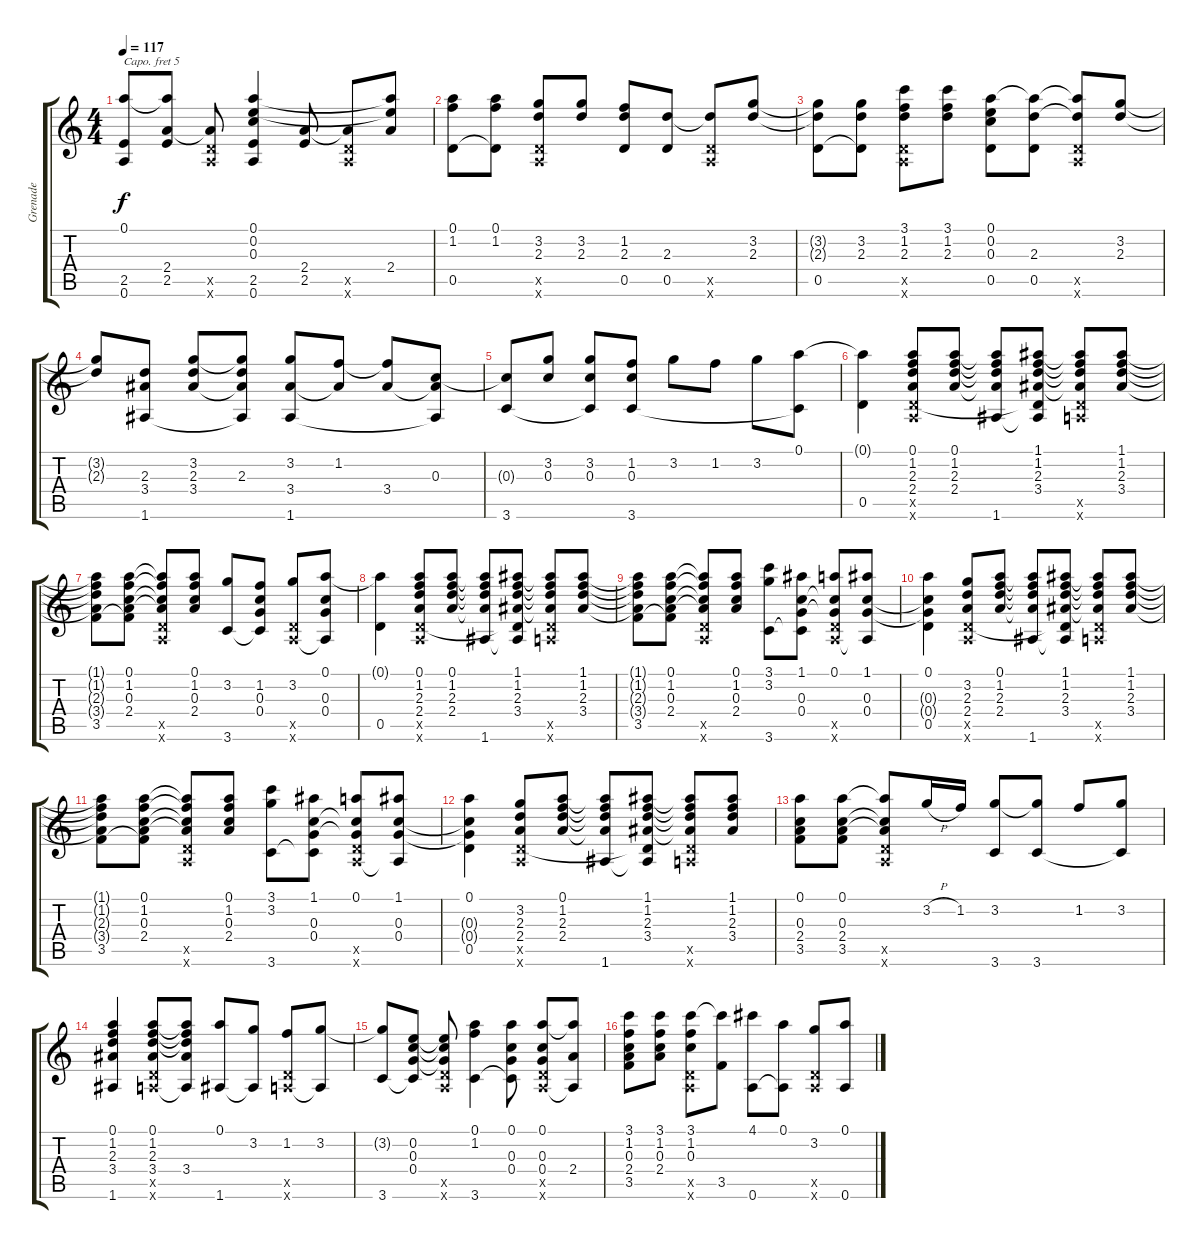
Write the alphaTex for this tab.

\track ("Grenade" "Grenade") {instrument acousticguitarsteel}
\staff {score tabs}
\capo 5
\tuning (E4 B3 G3 D3 A2 E2) {hide}
\ts (4 4)
\tempo 117
\clef g2
\ks c
(0.1{t} 2.5 0.6).8{dy f} (0.1{t} 2.4 2.5).8 (2.4{t} 0.5{x} 0.6{x}).8 (0.1 0.2 0.3 2.5 0.6).4 (2.4 2.5).8 (2.4{t} 0.5{x} 0.6{x}).8 (0.1{t} 0.2{t} 2.4).8 |
(0.1 1.2 0.5).8 (0.1 1.2 0.5{t}).8 (3.2 2.3 0.5{x} 0.6{x}).8 (3.2 2.3).8 (1.2 2.3 0.5).8 (2.3 0.5).8 (2.3{t} 0.5{x} 0.6{x}).8 (3.2 2.3).8 |
(3.2{t} 2.3{t} 0.5).8 (3.2 2.3 0.5{t}).8 (3.1 1.2 2.3 0.5{x} 0.6{x}).8 (3.1 1.2 2.3).8 (0.1 0.2 0.3 0.5).8 (0.1{t} 2.3 0.5).8 (0.1{t} 2.3{t} 0.5{x} 0.6{x}).8 (3.2 2.3).8 |
(3.2{t} 2.3{t}).8 (2.3 3.4 1.6).8 (3.2 2.3 3.4).8 (3.2{t} 2.3 3.4{t} 1.6{t}).8 (3.2 3.4 1.6).8 (1.2 3.4{t}).8 (1.2{t} 3.4).8 (0.3 3.4{t} 1.6{t}).8 |
(0.3{t} 3.6).8 (3.2 0.3).8 (3.2 0.3 3.6{t}).8 (1.2 0.3 3.6).8 3.2.8 1.2.8 3.2.8 (0.1 3.6{t}).8 |
(0.1{t} 0.5).4 (0.1 1.2 2.3 2.4 0.5{x} 0.6{x}).8 (0.1 1.2 2.3 2.4).8 (0.1{t} 1.2{t} 2.3{t} 2.4{t} 1.6).8 (1.1 1.2 2.3 3.4 0.5{t} 1.6{t}).8 (1.1{t} 1.2{t} 2.3{t} 3.4{t} 0.5{x} 0.6{x}).8 (1.1 1.2 2.3 3.4).8 |
(1.1{t} 1.2{t} 2.3{t} 3.4{t} 3.5).8 (0.1 1.2 0.3 2.4 3.5{t}).8 (0.1{t} 1.2{t} 0.3{t} 2.4{t} 0.5{x} 0.6{x}).8 (0.1 1.2 0.3 2.4).8 (3.2 3.6).8 (1.2 0.3 0.4 3.6{t}).8 (3.2 0.5{x} 0.6{x}).8 (0.1 0.3 0.4 0.6{t}).8 |
(0.1{t} 0.5).4 (0.1 1.2 2.3 2.4 0.5{x} 0.6{x}).8 (0.1 1.2 2.3 2.4).8 (0.1{t} 1.2{t} 2.3{t} 2.4{t} 1.6).8 (1.1 1.2 2.3 3.4 0.5{t} 1.6{t}).8 (1.1{t} 1.2{t} 2.3{t} 3.4{t} 0.5{x} 0.6{x}).8 (1.1 1.2 2.3 3.4).8 |
(1.1{t} 1.2{t} 2.3{t} 3.4{t} 3.5).8 (0.1 1.2 0.3 2.4 3.5{t}).8 (0.1{t} 1.2{t} 0.3{t} 2.4{t} 0.5{x} 0.6{x}).8 (0.1 1.2 0.3 2.4).8 (3.1 3.2 3.6).8 (1.1 0.3 0.4 3.6{t}).8 (0.1 0.3{t} 0.4{t} 0.5{x} 0.6{x}).8 (1.1 0.3 0.4 0.6{t}).8 |
(0.1 0.3{t} 0.4{t} 0.5).4 (3.2 2.3 2.4 0.5{x} 0.6{x}).8 (0.1 1.2 2.3 2.4).8 (0.1{t} 1.2{t} 2.3{t} 2.4{t} 1.6).8 (1.1 1.2 2.3 3.4 0.5{t} 1.6{t}).8 (1.1{t} 1.2{t} 2.3{t} 3.4{t} 0.5{x} 0.6{x}).8 (1.1 1.2 2.3 3.4).8 |
(1.1{t} 1.2{t} 2.3{t} 3.4{t} 3.5).8 (0.1 1.2 0.3 2.4 3.5{t}).8 (0.1{t} 1.2{t} 0.3{t} 2.4{t} 0.5{x} 0.6{x}).8 (0.1 1.2 0.3 2.4).8 (3.1 3.2 3.6).8 (1.1 0.3 0.4 3.6{t}).8 (0.1 0.3{t} 0.4{t} 0.5{x} 0.6{x}).8 (1.1 0.3 0.4 0.6{t}).8 |
(0.1 0.3{t} 0.4{t} 0.5).4 (3.2 2.3 2.4 0.5{x} 0.6{x}).8 (0.1 1.2 2.3 2.4).8 (0.1{t} 1.2{t} 2.3{t} 2.4{t} 1.6).8 (1.1 1.2 2.3 3.4 0.5{t} 1.6{t}).8 (1.1{t} 1.2{t} 2.3{t} 3.4{t} 0.5{x} 0.6{x}).8 (1.1 1.2 2.3 3.4).8 |
(0.1 0.3 2.4 3.5).8 (0.1 0.3 2.4 3.5).8 (0.1{t} 0.3{t} 2.4{t} 0.5{x} 0.6{x}).8 3.2{h}.16 1.2.16 (3.2 3.6).8 (3.2{t} 3.6).8 1.2.8 (3.2 3.6{t}).8 |
(0.1 1.2 2.3 3.4 1.6).4 (0.1 1.2 2.3 3.4 0.5{x} 0.6{x}).8 (0.1{t} 1.2{t} 2.3{t} 3.4 0.6{t}).8 (0.1 1.6).8 (3.2 1.6{t}).8 (1.2 0.5{x} 0.6{x}).8 (3.2 0.6{t}).8 |
(3.2{t} 3.6).8 (0.2 0.3 0.4 3.6{t}).8 (0.2{t} 0.3{t} 0.4{t} 0.5{x} 0.6{x}).8 (0.1 1.2 3.6).4 (0.1 0.3 0.4 3.6{t}).8 (0.1 0.3 0.4 0.5{x} 0.6{x}).8 (0.1{t} 2.4 0.6{t}).8 |
(3.1 1.2 0.3 2.4 3.5).8 (3.1 1.2 0.3 2.4).8 (3.1 1.2 0.3 0.5{x} 0.6{x}).8 (3.1{t} 3.5).8 (4.1 0.6).8 (0.1 0.6{t}).8 (3.2 0.5{x} 0.6{x}).8 (0.1 0.6).8
